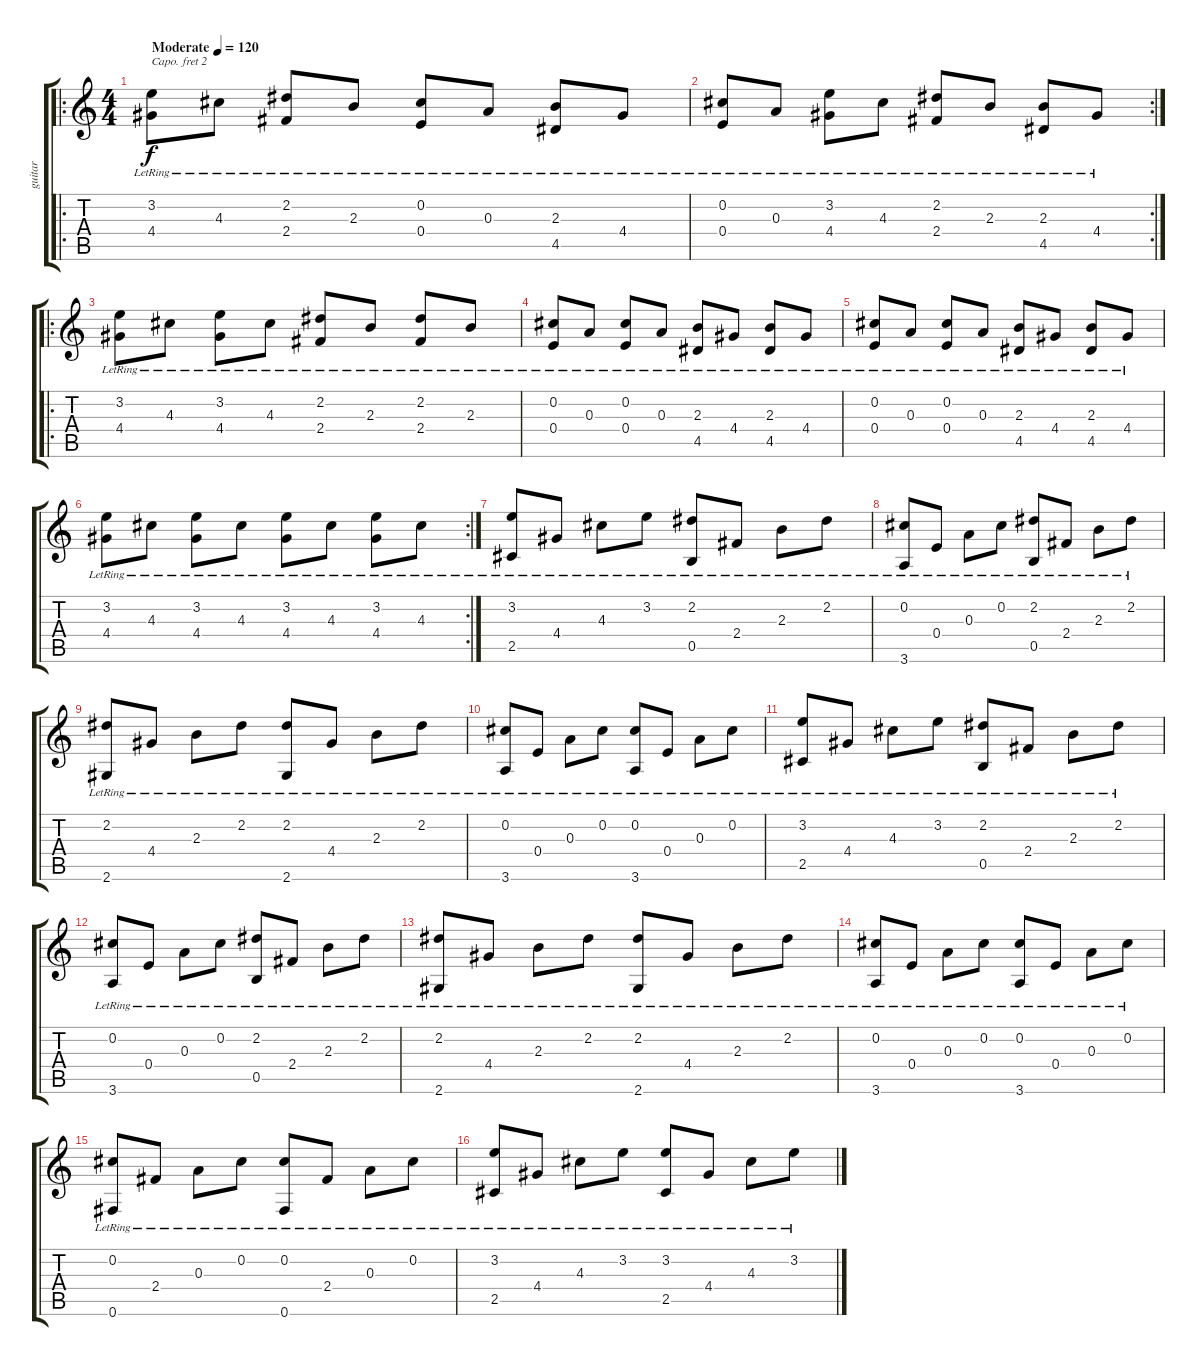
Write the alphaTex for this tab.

\track ("guitar" "guitar") {instrument acousticguitarnylon}
\staff {score tabs}
\capo 2
\tuning (E4 B3 G3 D3 A2 E2) {hide}
\ro
\ts (4 4)
\tempo (120 "Moderate")
\clef g2
\ks c
(3.2{lr} 4.4{lr}).8{dy f instrument acousticguitarnylon} 4.3{lr}.8 (2.2{lr} 2.4{lr}).8 2.3{lr}.8 (0.2{lr} 0.4{lr}).8 0.3{lr}.8 (2.3{lr} 4.5{lr}).8 4.4{lr}.8 |
\rc 2
(0.2{lr} 0.4{lr}).8 0.3{lr}.8 (3.2{lr} 4.4{lr}).8 4.3{lr}.8 (2.2{lr} 2.4{lr}).8 2.3{lr}.8 (2.3{lr} 4.5{lr}).8 4.4{lr}.8 |
\ro
(3.2{lr} 4.4{lr}).8 4.3{lr}.8 (3.2{lr} 4.4{lr}).8 4.3{lr}.8 (2.2{lr} 2.4{lr}).8 2.3{lr}.8 (2.2{lr} 2.4{lr}).8 2.3{lr}.8 |
(0.2{lr} 0.4{lr}).8 0.3{lr}.8 (0.2{lr} 0.4{lr}).8 0.3{lr}.8 (2.3{lr} 4.5{lr}).8 4.4{lr}.8 (2.3{lr} 4.5{lr}).8 4.4{lr}.8 |
(0.2{lr} 0.4{lr}).8 0.3{lr}.8 (0.2{lr} 0.4{lr}).8 0.3{lr}.8 (2.3{lr} 4.5{lr}).8 4.4{lr}.8 (2.3{lr} 4.5{lr}).8 4.4{lr}.8 |
\rc 2
(3.2{lr} 4.4{lr}).8 4.3{lr}.8 (3.2{lr} 4.4{lr}).8 4.3{lr}.8 (3.2{lr} 4.4{lr}).8 4.3{lr}.8 (3.2{lr} 4.4{lr}).8 4.3{lr}.8 |
(3.2{lr} 2.5{lr}).8 4.4{lr}.8 4.3{lr}.8 3.2{lr}.8 (2.2{lr} 0.5{lr}).8 2.4{lr}.8 2.3{lr}.8 2.2{lr}.8 |
(0.2{lr} 3.6{lr}).8 0.4{lr}.8 0.3{lr}.8 0.2{lr}.8 (2.2{lr} 0.5{lr}).8 2.4{lr}.8 2.3{lr}.8 2.2{lr}.8 |
(2.2{lr} 2.6{lr}).8 4.4{lr}.8 2.3{lr}.8 2.2{lr}.8 (2.2{lr} 2.6{lr}).8 4.4{lr}.8 2.3{lr}.8 2.2{lr}.8 |
(0.2{lr} 3.6{lr}).8 0.4{lr}.8 0.3{lr}.8 0.2{lr}.8 (0.2{lr} 3.6{lr}).8 0.4{lr}.8 0.3{lr}.8 0.2{lr}.8 |
(3.2{lr} 2.5{lr}).8 4.4{lr}.8 4.3{lr}.8 3.2{lr}.8 (2.2{lr} 0.5{lr}).8 2.4{lr}.8 2.3{lr}.8 2.2{lr}.8 |
(0.2{lr} 3.6{lr}).8 0.4{lr}.8 0.3{lr}.8 0.2{lr}.8 (2.2{lr} 0.5{lr}).8 2.4{lr}.8 2.3{lr}.8 2.2{lr}.8 |
(2.2{lr} 2.6{lr}).8 4.4{lr}.8 2.3{lr}.8 2.2{lr}.8 (2.2{lr} 2.6{lr}).8 4.4{lr}.8 2.3{lr}.8 2.2{lr}.8 |
(0.2{lr} 3.6{lr}).8 0.4{lr}.8 0.3{lr}.8 0.2{lr}.8 (0.2{lr} 3.6{lr}).8 0.4{lr}.8 0.3{lr}.8 0.2{lr}.8 |
(0.2{lr} 0.6{lr}).8 2.4{lr}.8 0.3{lr}.8 0.2{lr}.8 (0.2{lr} 0.6{lr}).8 2.4{lr}.8 0.3{lr}.8 0.2{lr}.8 |
(3.2{lr} 2.5{lr}).8 4.4{lr}.8 4.3{lr}.8 3.2{lr}.8 (3.2{lr} 2.5{lr}).8 4.4{lr}.8 4.3{lr}.8 3.2{lr}.8
